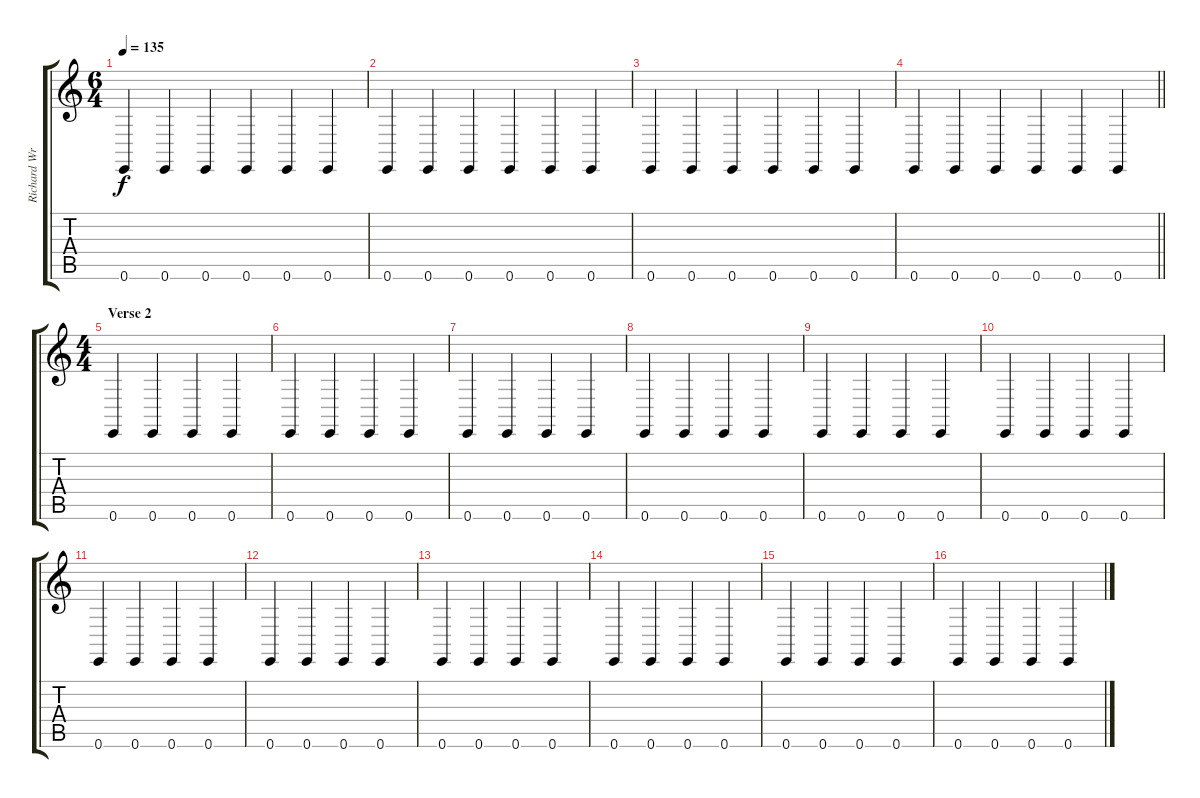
\track ("Richard Wright / Synths (effects)" "Richard Wr") {instrument shakuhachi}
\staff {score tabs}
\tuning (E4 B3 G3 D3 A2 E2) {hide}
\ts (6 4)
\tempo 135
\clef g2
\ks c
0.6.4{dy f} 0.6.4 0.6.4 0.6.4 0.6.4 0.6.4 |
0.6.4 0.6.4 0.6.4 0.6.4 0.6.4 0.6.4 |
0.6.4 0.6.4 0.6.4 0.6.4 0.6.4 0.6.4 |
\barLineRight lightlight
0.6.4 0.6.4 0.6.4 0.6.4 0.6.4 0.6.4 |
\ts (4 4)
\section ("" "Verse 2")
0.6.4 0.6.4 0.6.4 0.6.4 |
0.6.4 0.6.4 0.6.4 0.6.4 |
0.6.4 0.6.4 0.6.4 0.6.4 |
0.6.4 0.6.4 0.6.4 0.6.4 |
0.6.4 0.6.4 0.6.4 0.6.4 |
0.6.4 0.6.4 0.6.4 0.6.4 |
0.6.4 0.6.4 0.6.4 0.6.4 |
0.6.4 0.6.4 0.6.4 0.6.4 |
0.6.4 0.6.4 0.6.4 0.6.4 |
0.6.4 0.6.4 0.6.4 0.6.4 |
0.6.4 0.6.4 0.6.4 0.6.4 |
0.6.4 0.6.4 0.6.4 0.6.4
